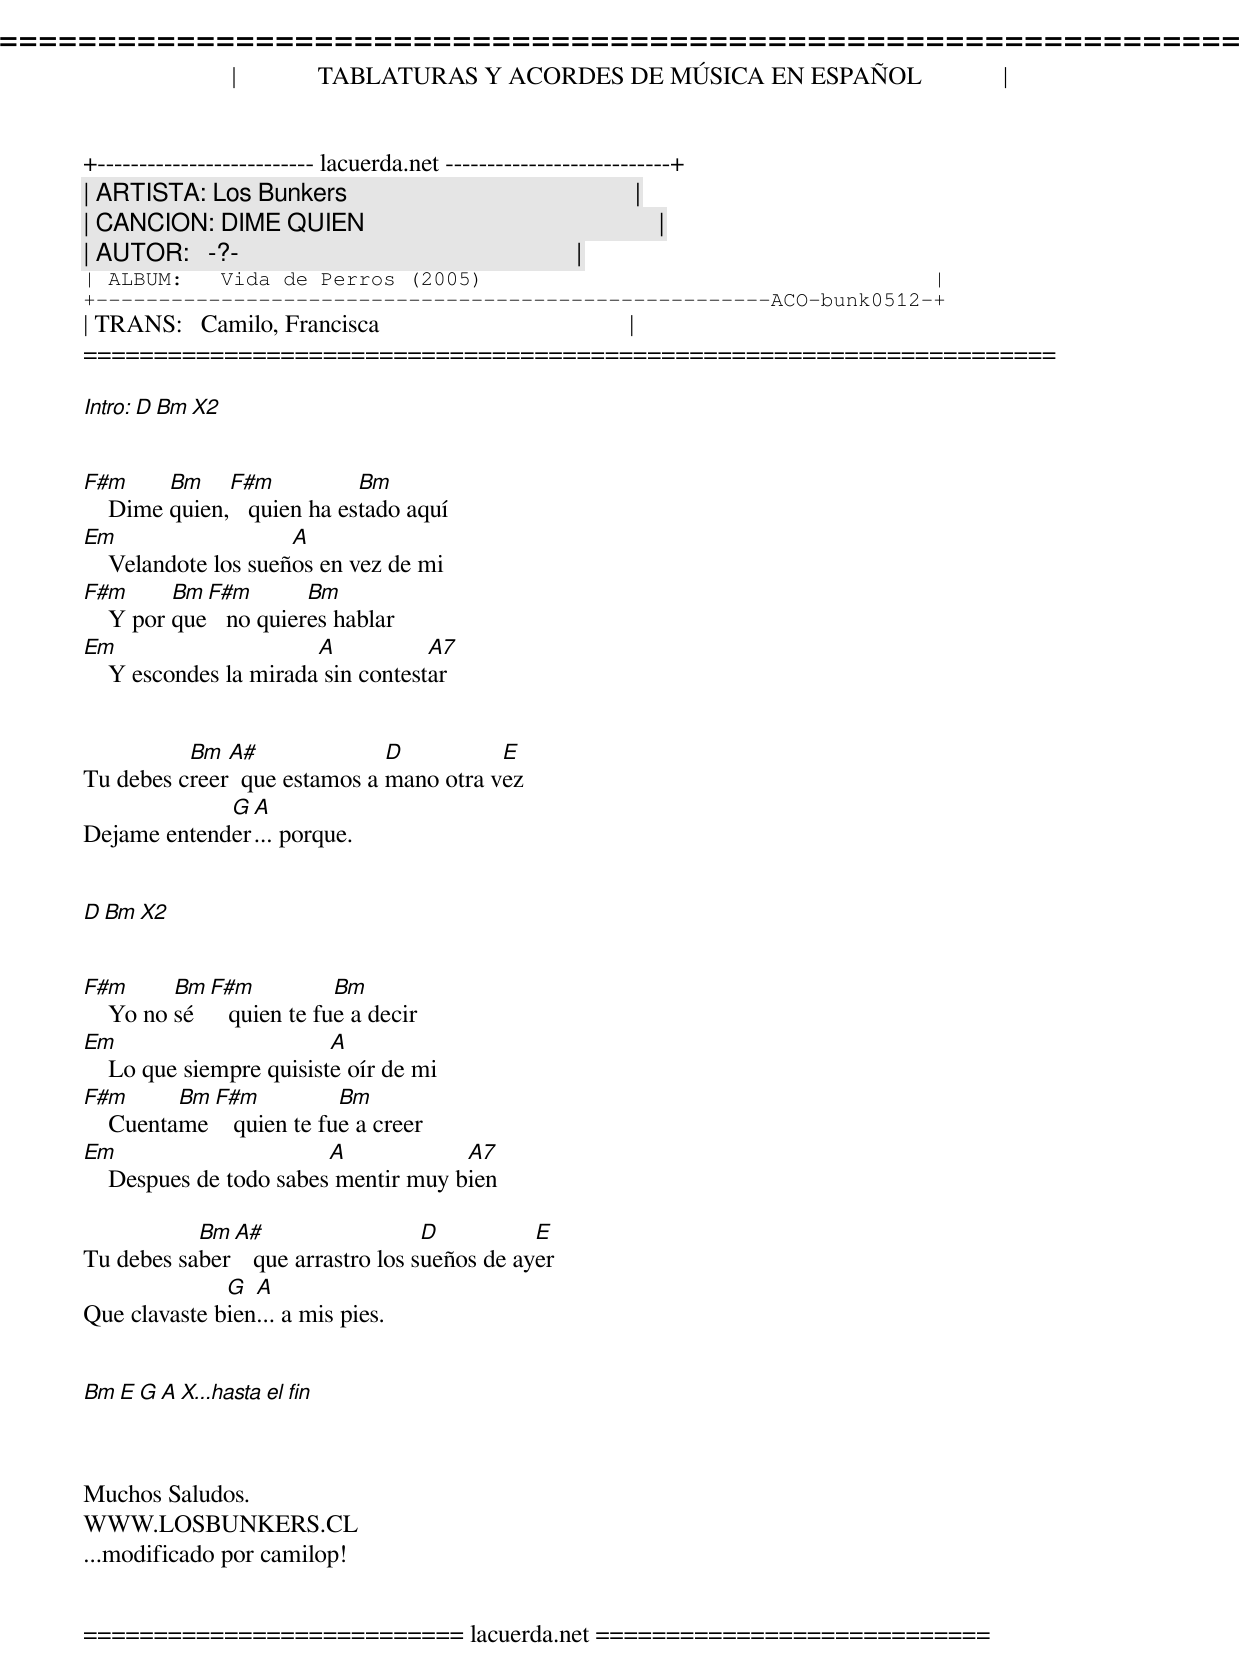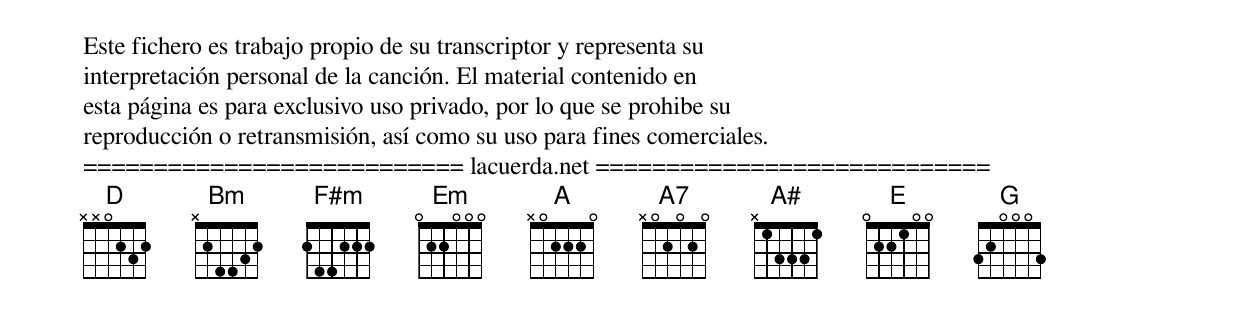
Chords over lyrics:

=====================================================================
|             TABLATURAS Y ACORDES DE MÚSICA EN ESPAÑOL             |
+-------------------------- lacuerda.net ---------------------------+
| ARTISTA: Los Bunkers                                              |
| CANCION: DIME QUIEN                                               |
| AUTOR:   -?-                                                      |
| ALBUM:   Vida de Perros (2005)                                    |
+------------------------------------------------------ACO-bunk0512-+
| TRANS:   Camilo, Francisca                                        |
=====================================================================

Intro:   D     Bm    X2


F#m      Bm    F#m           Bm
    Dime quien,   quien ha estado aquí
Em                    A
    Velandote los sueños en vez de mi
F#m       Bm F#m        Bm
    Y por que   no quieres hablar
Em                      A           A7
    Y escondes la mirada sin contestar


          Bm  A#              D          E
Tu debes creer  que estamos a mano otra vez
             G A
Dejame entender... porque.


D     Bm     X2


F#m       Bm F#m           Bm
    Yo no sé    quien te fue a decir
Em                        A
    Lo que siempre quisiste oír de mi
F#m       Bm F#m           Bm
    Cuentame    quien te fue a creer
Em                       A            A7
    Despues de todo sabes mentir muy bien

           Bm A#                   D          E
Tu debes saber   que arrastro los sueños de ayer
              G  A
Que clavaste bien... a mis pies.


Bm     E      G      A       X...hasta el fin



Muchos Saludos.
WWW.LOSBUNKERS.CL
...modificado por camilop!


=========================== lacuerda.net ============================
Este fichero es trabajo propio de su transcriptor y representa su
interpretación personal de la canción. El material contenido en
esta página es para exclusivo uso privado, por lo que se prohibe su
reproducción o retransmisión, así como su uso para fines comerciales.
=========================== lacuerda.net ============================
